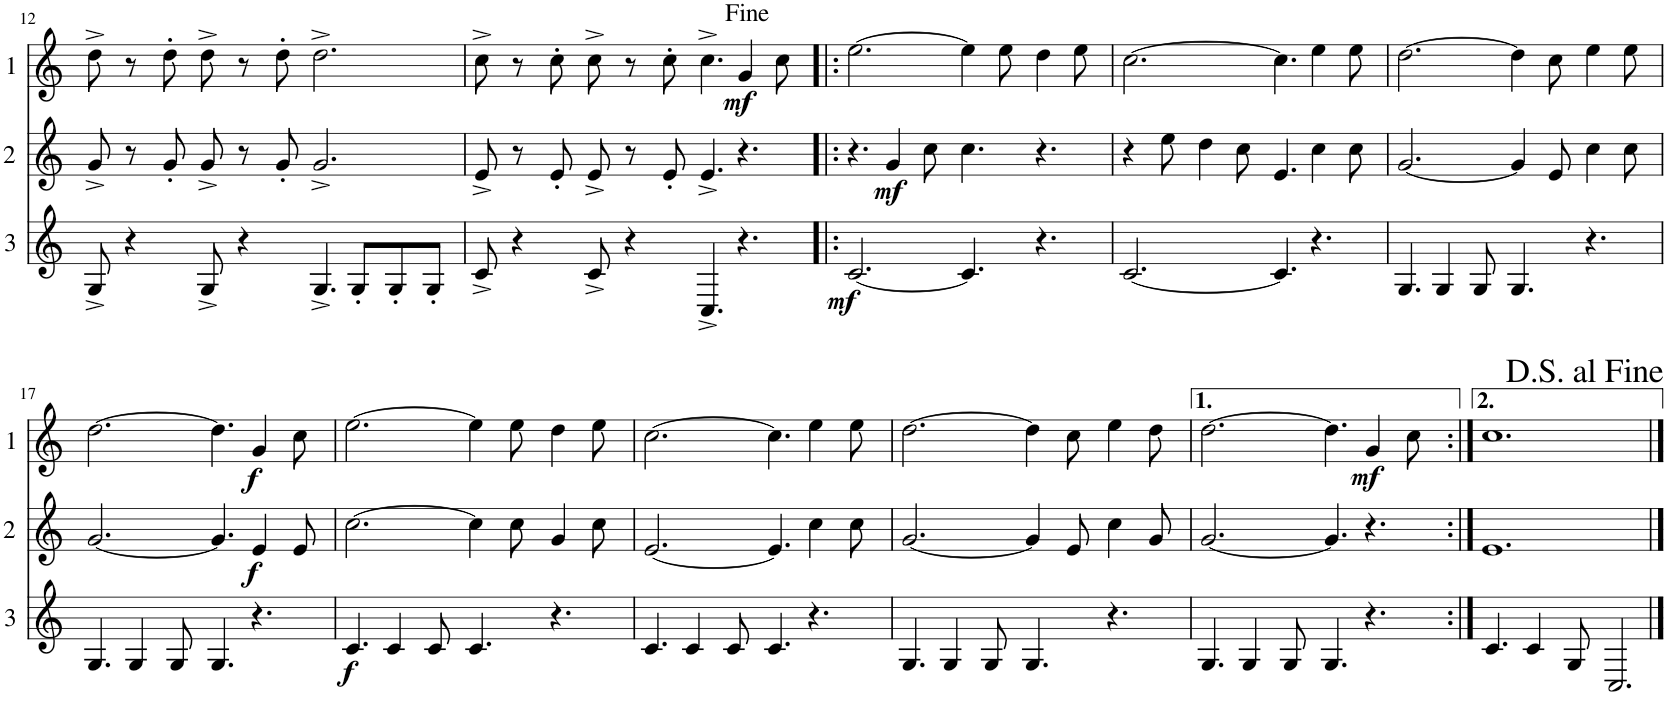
**kern	**dynam	**kern	**dynam	**kern	**dynam
*part3	*part3	*part2	*part2	*part1	*part1
*staff3	*staff3	*staff2	*staff2	*staff1	*staff1
*I"Cor 3	*	*I"Cor 2	*	*I"Cor 1	*
!!LO:PB:g=z
*clefG2	*	*clefG2	*	*clefG2	*
*Trd4c7	*	*Trd4c7	*	*Trd4c7	*
*k[]	*	*k[]	*	*k[]	*
*M12/8	*	*M12/8	*	*M12/8	*
=12	=12	=12	=12	=12	=12
8G^/	.	8g^/	.	8dd^\	.
4r	.	8r	.	8r	.
.	.	8g'/	.	8dd'\	.
8G^/	.	8g^/	.	8dd^\	.
4r	.	8r	.	8r	.
.	.	8g'/	.	8dd'\	.
4.G^/	.	2.g^/	.	2.dd^\	.
8G'/L	.	.	.	.	.
8G'/	.	.	.	.	.
8G'/J	.	.	.	.	.
=13	=13	=13	=13	=13	=13
8c^/	.	8e^/	.	8cc^\	.
4r	.	8r	.	8r	.
.	.	8e'/	.	8cc'\	.
8c^/	.	8e^/	.	8cc^\	.
4r	.	8r	.	8r	.
.	.	8e'/	.	8cc'\	.
4.C^/	.	4.e^/	.	4.cc^\	.
!	!	!	!	!	!LO:DY:b
4.r	.	4.r	.	4g/	mf
.	.	.	.	8cc\	.
=14!|:	=14!|:	=14!|:	=14!|:	=14!|:	=14!|:
!	!LO:DY:b	!	!	!	!
[2.c/	mf	4.r	.	[2.ee\	.
!	!	!	!LO:DY:b	!	!
.	.	4g/	mf	.	.
.	.	8cc\	.	.	.
4.c/]	.	4.cc\	.	4ee\]	.
.	.	.	.	8ee\	.
4.r	.	4.r	.	4dd\	.
.	.	.	.	8ee\	.
=15	=15	=15	=15	=15	=15
[2.c/	.	4r	.	[2.cc\	.
.	.	8ee\	.	.	.
.	.	4dd\	.	.	.
.	.	8cc\	.	.	.
4.c/]	.	4.e/	.	4.cc\]	.
4.r	.	4cc\	.	4ee\	.
.	.	8cc\	.	8ee\	.
=16	=16	=16	=16	=16	=16
4.G/	.	[2.g/	.	[2.dd\	.
4G/	.	.	.	.	.
8G/	.	.	.	.	.
4.G/	.	4g/]	.	4dd\]	.
.	.	8e/	.	8cc\	.
4.r	.	4cc\	.	4ee\	.
.	.	8cc\	.	8ee\	.
!!LO:LB:g=z
=17	=17	=17	=17	=17	=17
4.G/	.	[2.g/	.	[2.dd\	.
4G/	.	.	.	.	.
8G/	.	.	.	.	.
4.G/	.	4.g/]	.	4.dd\]	.
!	!	!	!LO:DY:b	!	!LO:DY:b
4.r	.	4e/	f	4g/	f
.	.	8e/	.	8cc\	.
=18	=18	=18	=18	=18	=18
!	!LO:DY:b	!	!	!	!
4.c/	f	[2.cc\	.	[2.ee\	.
4c/	.	.	.	.	.
8c/	.	.	.	.	.
4.c/	.	4cc\]	.	4ee\]	.
.	.	8cc\	.	8ee\	.
4.r	.	4g/	.	4dd\	.
.	.	8cc\	.	8ee\	.
=19	=19	=19	=19	=19	=19
4.c/	.	[2.e/	.	[2.cc\	.
4c/	.	.	.	.	.
8c/	.	.	.	.	.
4.c/	.	4.e/]	.	4.cc\]	.
4.r	.	4cc\	.	4ee\	.
.	.	8cc\	.	8ee\	.
=20	=20	=20	=20	=20	=20
4.G/	.	[2.g/	.	[2.dd\	.
4G/	.	.	.	.	.
8G/	.	.	.	.	.
4.G/	.	4g/]	.	4dd\]	.
.	.	8e/	.	8cc\	.
4.r	.	4cc\	.	4ee\	.
.	.	8g/	.	8dd\	.
=21	=21	=21	=21	=21	=21
4.G/	.	[2.g/	.	[2.dd\	.
4G/	.	.	.	.	.
8G/	.	.	.	.	.
4.G/	.	4.g/]	.	4.dd\]	.
!	!	!	!	!	!LO:DY:b
4.r	.	4.r	.	4g/	mf
.	.	.	.	8cc\	.
=22:|!	=22:|!	=22:|!	=22:|!	=22:|!	=22:|!
4.c/	.	1.e	.	1.cc	.
4c/	.	.	.	.	.
8G/	.	.	.	.	.
2.C/	.	.	.	.	.
==	==	==	==	==	==
*-	*-	*-	*-	*-	*-
